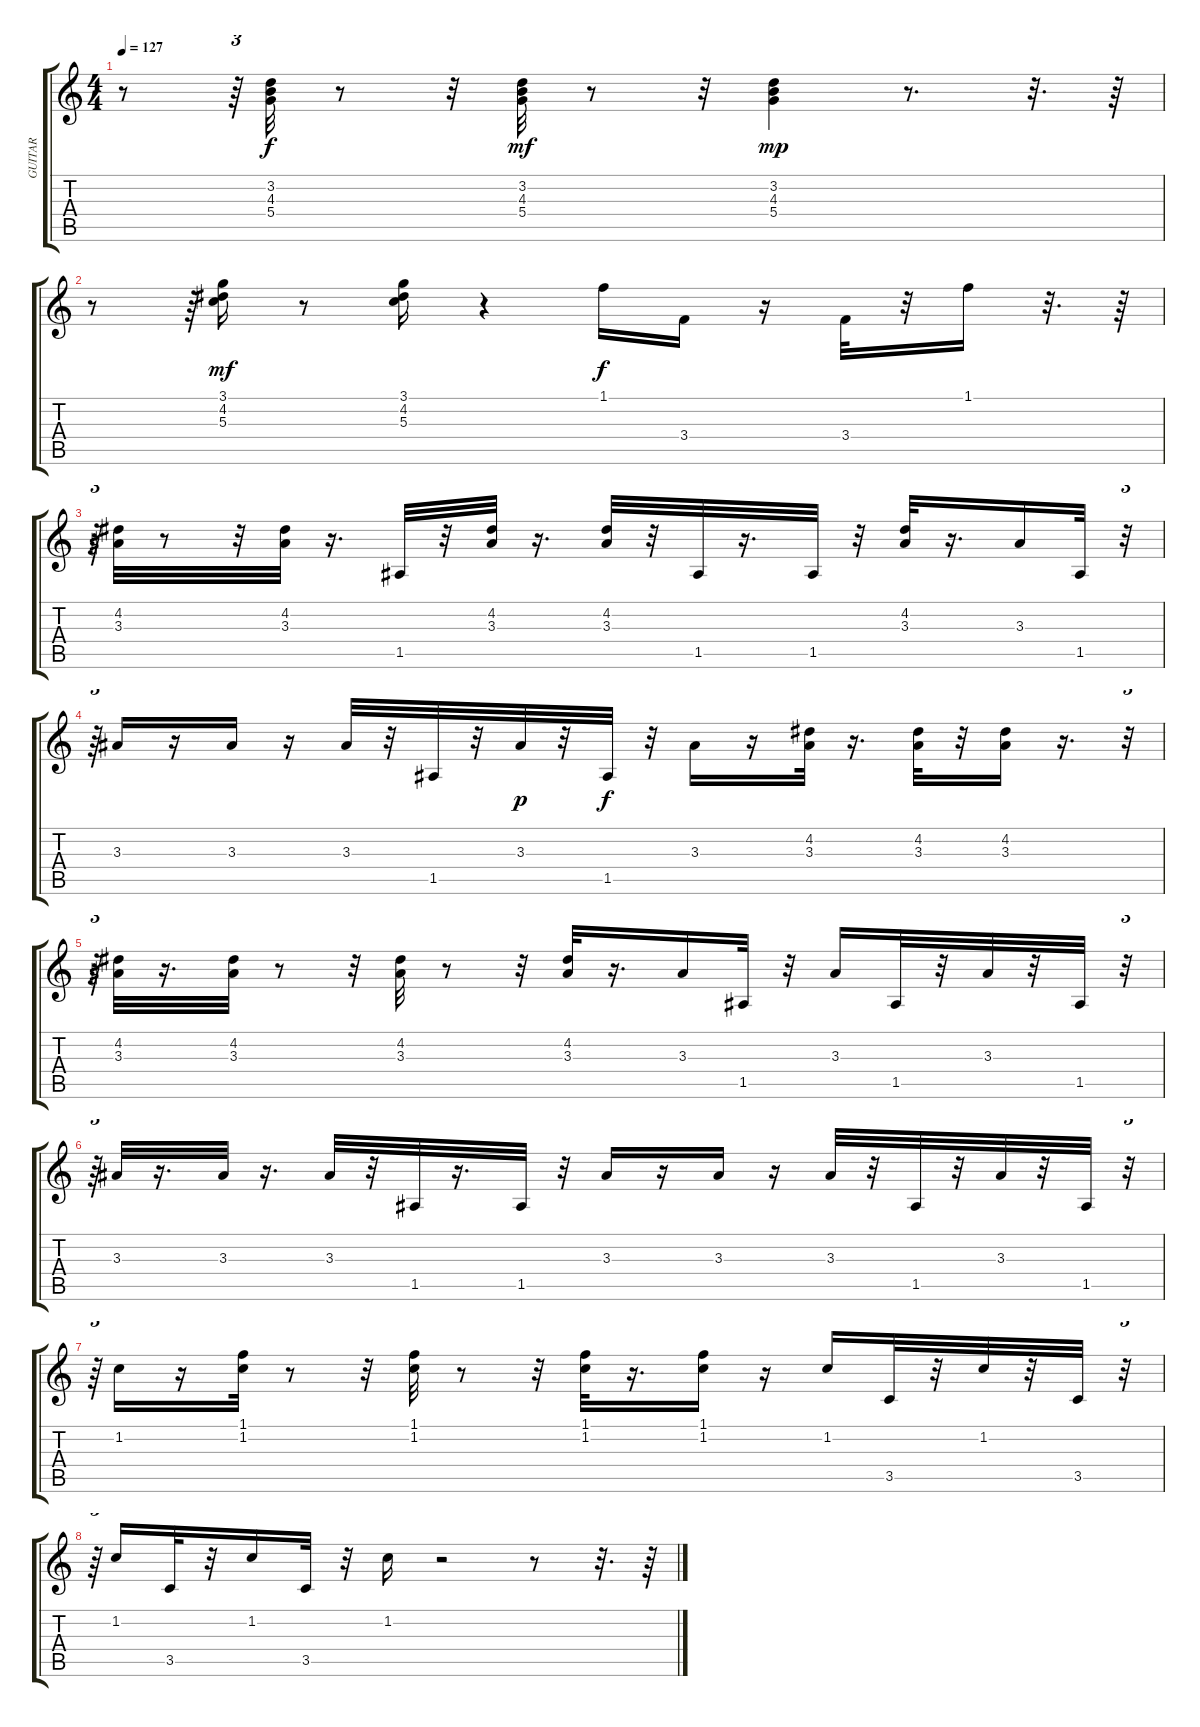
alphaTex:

\track ("GUITAR" "GUITAR") {instrument electricguitarjazz}
\staff {score tabs}
\tuning (E4 B3 G3 D3 A2 E2) {hide}
\ts (4 4)
\tempo 127
\clef g2
\ks c
r.8{dy f} r.64{tu (3 2)} (3.2 4.3 5.4).32 r.8 r.32 (3.2 4.3 5.4).32{dy mf} r.8 r.32 (3.2 4.3 5.4).4{dy mp} r.8{d} r.32{d} r.64 |
r.8 r.64{tu (3 2)} (3.1 4.2 5.3).16{dy mf} r.8 (3.1 4.2 5.3).16 r.4 1.1.16{dy f} 3.4.16 r.16 3.4.32 r.32 1.1.16 r.32{d} r.64 |
r.64{tu (3 2)} (4.2 3.3).32 r.8 r.32 (4.2 3.3).32 r.16{d} 1.5.32 r.32 (4.2 3.3).32 r.16{d} (4.2 3.3).32 r.32 1.5.32 r.16{d} 1.5.32 r.32 (4.2 3.3).32 r.16{d} 3.3.16 1.5.32 r.32{tu (3 2)} |
r.64{tu (3 2)} 3.3.16 r.16 3.3.16 r.16 3.3.32 r.32 1.5.32 r.32 3.3.32{dy p} r.32 1.5.32{dy f} r.32 3.3.16 r.16 (4.2 3.3).32 r.16{d} (4.2 3.3).32 r.32 (4.2 3.3).16 r.16{d} r.32{tu (3 2)} |
r.64{tu (3 2)} (4.2 3.3).32 r.16{d} (4.2 3.3).32 r.8 r.32 (4.2 3.3).32 r.8 r.32 (4.2 3.3).32 r.16{d} 3.3.16 1.5.32 r.32 3.3.16 1.5.32 r.32 3.3.32 r.32 1.5.32 r.32{tu (3 2)} |
r.64{tu (3 2)} 3.3.32 r.16{d} 3.3.32 r.16{d} 3.3.32 r.32 1.5.32 r.16{d} 1.5.32 r.32 3.3.16 r.16 3.3.16 r.16 3.3.32 r.32 1.5.32 r.32 3.3.32 r.32 1.5.32 r.32{tu (3 2)} |
r.64{tu (3 2)} 1.2.16 r.16 (1.1 1.2).32 r.8 r.32 (1.1 1.2).32 r.8 r.32 (1.1 1.2).32 r.16{d} (1.1 1.2).16 r.16 1.2.16 3.5.32 r.32 1.2.32 r.32 3.5.32 r.32{tu (3 2)} |
r.64{tu (3 2)} 1.2.16 3.5.32 r.32 1.2.16 3.5.32 r.32 1.2.16 r.2 r.8 r.32{d} r.64
